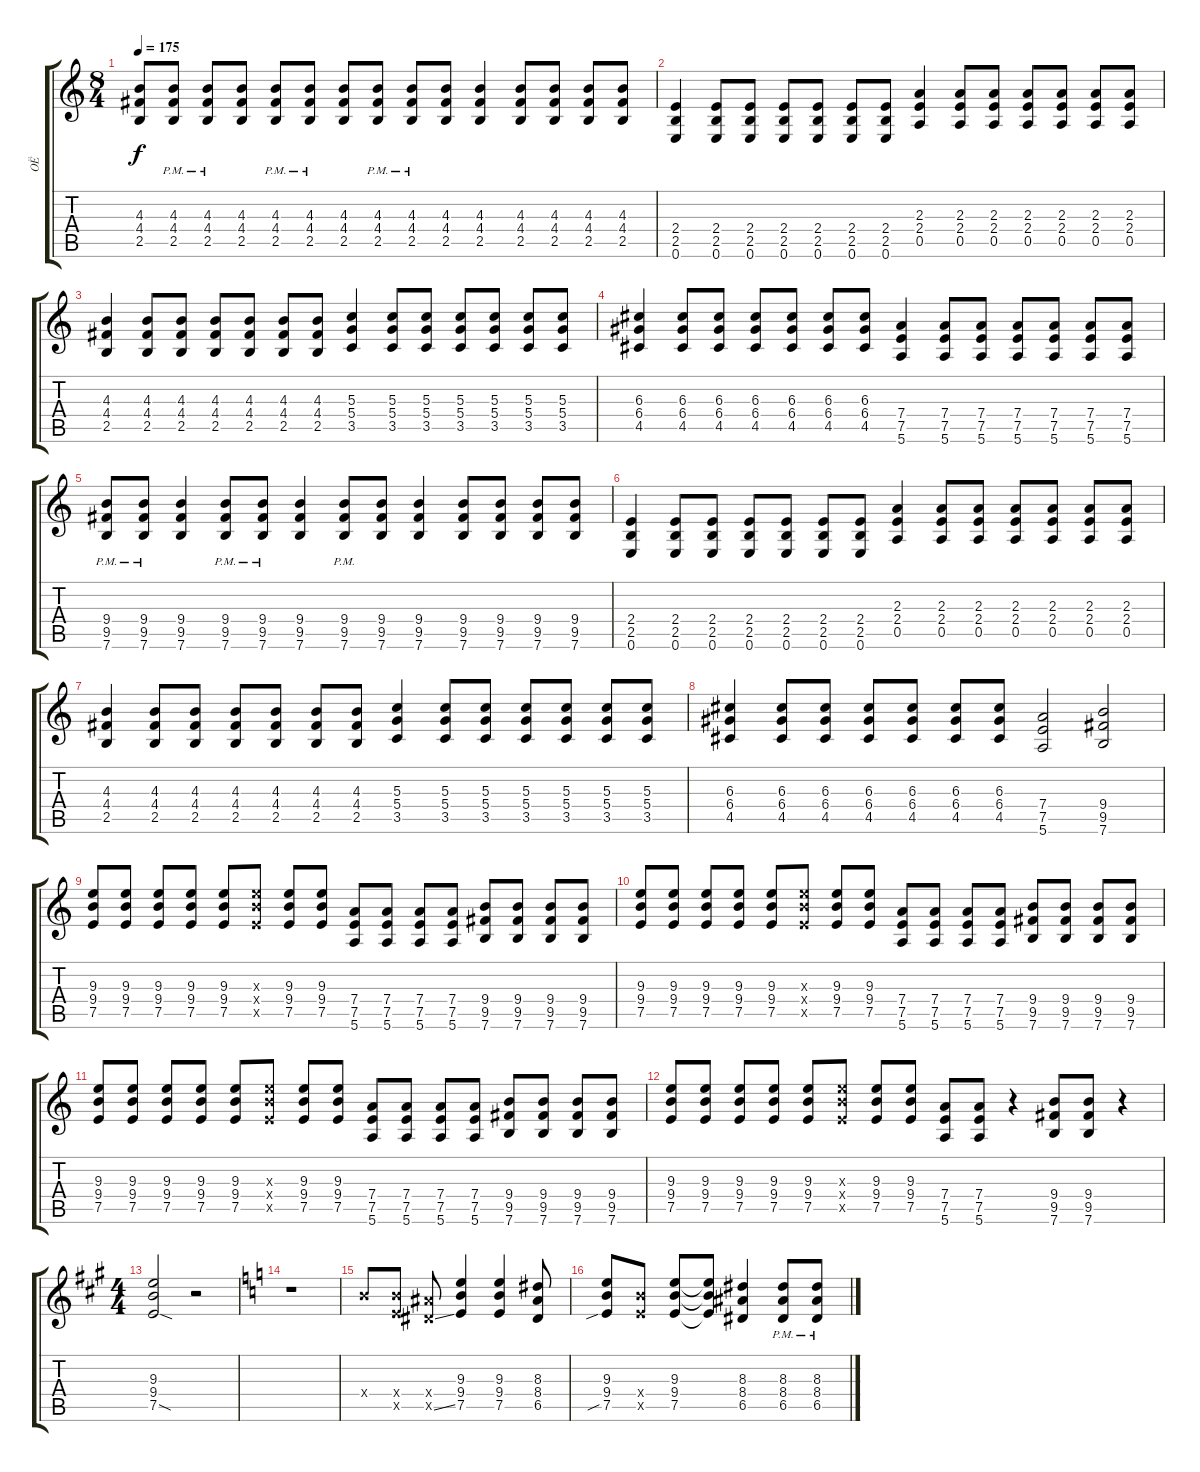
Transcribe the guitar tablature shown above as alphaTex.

\track ("ОЁ" "ОЁ") {instrument overdrivenguitar}
\staff {score tabs}
\tuning (E4 B3 G3 D3 A2 E2) {hide}
\ts (8 4)
\tempo 175
\clef g2
\ks c
(4.3 4.4 2.5).8{dy f} (4.3{pm} 4.4{pm} 2.5{pm}).8 (4.3{pm} 4.4{pm} 2.5{pm}).8 (4.3 4.4 2.5).8 (4.3{pm} 4.4{pm} 2.5{pm}).8 (4.3{pm} 4.4{pm} 2.5{pm}).8 (4.3 4.4 2.5).8 (4.3{pm} 4.4{pm} 2.5{pm}).8 (4.3{pm} 4.4{pm} 2.5{pm}).8 (4.3 4.4 2.5).8 (4.3 4.4 2.5).4 (4.3 4.4 2.5).8 (4.3 4.4 2.5).8 (4.3 4.4 2.5).8 (4.3 4.4 2.5).8 |
(2.4 2.5 0.6).4 (2.4 2.5 0.6).8 (2.4 2.5 0.6).8 (2.4 2.5 0.6).8 (2.4 2.5 0.6).8 (2.4 2.5 0.6).8 (2.4 2.5 0.6).8 (2.3 2.4 0.5).4 (2.3 2.4 0.5).8 (2.3 2.4 0.5).8 (2.3 2.4 0.5).8 (2.3 2.4 0.5).8 (2.3 2.4 0.5).8 (2.3 2.4 0.5).8 |
(4.3 4.4 2.5).4 (4.3 4.4 2.5).8 (4.3 4.4 2.5).8 (4.3 4.4 2.5).8 (4.3 4.4 2.5).8 (4.3 4.4 2.5).8 (4.3 4.4 2.5).8 (5.3 5.4 3.5).4 (5.3 5.4 3.5).8 (5.3 5.4 3.5).8 (5.3 5.4 3.5).8 (5.3 5.4 3.5).8 (5.3 5.4 3.5).8 (5.3 5.4 3.5).8 |
(6.3 6.4 4.5).4 (6.3 6.4 4.5).8 (6.3 6.4 4.5).8 (6.3 6.4 4.5).8 (6.3 6.4 4.5).8 (6.3 6.4 4.5).8 (6.3 6.4 4.5).8 (7.4 7.5 5.6).4 (7.4 7.5 5.6).8 (7.4 7.5 5.6).8 (7.4 7.5 5.6).8 (7.4 7.5 5.6).8 (7.4 7.5 5.6).8 (7.4 7.5 5.6).8 |
(9.4{pm} 9.5{pm} 7.6{pm}).8 (9.4{pm} 9.5{pm} 7.6{pm}).8 (9.4 9.5 7.6).4 (9.4{pm} 9.5{pm} 7.6{pm}).8 (9.4{pm} 9.5{pm} 7.6{pm}).8 (9.4 9.5 7.6).4 (9.4{pm} 9.5{pm} 7.6{pm}).8 (9.4 9.5 7.6).8 (9.4 9.5 7.6).4 (9.4 9.5 7.6).8 (9.4 9.5 7.6).8 (9.4 9.5 7.6).8 (9.4 9.5 7.6).8 |
(2.4 2.5 0.6).4 (2.4 2.5 0.6).8 (2.4 2.5 0.6).8 (2.4 2.5 0.6).8 (2.4 2.5 0.6).8 (2.4 2.5 0.6).8 (2.4 2.5 0.6).8 (2.3 2.4 0.5).4 (2.3 2.4 0.5).8 (2.3 2.4 0.5).8 (2.3 2.4 0.5).8 (2.3 2.4 0.5).8 (2.3 2.4 0.5).8 (2.3 2.4 0.5).8 |
(4.3 4.4 2.5).4 (4.3 4.4 2.5).8 (4.3 4.4 2.5).8 (4.3 4.4 2.5).8 (4.3 4.4 2.5).8 (4.3 4.4 2.5).8 (4.3 4.4 2.5).8 (5.3 5.4 3.5).4 (5.3 5.4 3.5).8 (5.3 5.4 3.5).8 (5.3 5.4 3.5).8 (5.3 5.4 3.5).8 (5.3 5.4 3.5).8 (5.3 5.4 3.5).8 |
(6.3 6.4 4.5).4 (6.3 6.4 4.5).8 (6.3 6.4 4.5).8 (6.3 6.4 4.5).8 (6.3 6.4 4.5).8 (6.3 6.4 4.5).8 (6.3 6.4 4.5).8 (7.4 7.5 5.6).2 (9.4 9.5 7.6).2 |
(9.3 9.4 7.5).8 (9.3 9.4 7.5).8 (9.3 9.4 7.5).8 (9.3 9.4 7.5).8 (9.3 9.4 7.5).8 (9.3{x} 9.4{x} 7.5{x}).8 (9.3 9.4 7.5).8 (9.3 9.4 7.5).8 (7.4 7.5 5.6).8 (7.4 7.5 5.6).8 (7.4 7.5 5.6).8 (7.4 7.5 5.6).8 (9.4 9.5 7.6).8 (9.4 9.5 7.6).8 (9.4 9.5 7.6).8 (9.4 9.5 7.6).8 |
(9.3 9.4 7.5).8 (9.3 9.4 7.5).8 (9.3 9.4 7.5).8 (9.3 9.4 7.5).8 (9.3 9.4 7.5).8 (9.3{x} 9.4{x} 7.5{x}).8 (9.3 9.4 7.5).8 (9.3 9.4 7.5).8 (7.4 7.5 5.6).8 (7.4 7.5 5.6).8 (7.4 7.5 5.6).8 (7.4 7.5 5.6).8 (9.4 9.5 7.6).8 (9.4 9.5 7.6).8 (9.4 9.5 7.6).8 (9.4 9.5 7.6).8 |
(9.3 9.4 7.5).8 (9.3 9.4 7.5).8 (9.3 9.4 7.5).8 (9.3 9.4 7.5).8 (9.3 9.4 7.5).8 (9.3{x} 9.4{x} 7.5{x}).8 (9.3 9.4 7.5).8 (9.3 9.4 7.5).8 (7.4 7.5 5.6).8 (7.4 7.5 5.6).8 (7.4 7.5 5.6).8 (7.4 7.5 5.6).8 (9.4 9.5 7.6).8 (9.4 9.5 7.6).8 (9.4 9.5 7.6).8 (9.4 9.5 7.6).8 |
(9.3 9.4 7.5).8 (9.3 9.4 7.5).8 (9.3 9.4 7.5).8 (9.3 9.4 7.5).8 (9.3 9.4 7.5).8 (9.3{x} 9.4{x} 7.5{x}).8 (9.3 9.4 7.5).8 (9.3 9.4 7.5).8 (7.4 7.5 5.6).8 (7.4 7.5 5.6).8 r.4 (9.4 9.5 7.6).8 (9.4 9.5 7.6).8 r.4 |
\ts (4 4)
\ks a
(9.3 9.4 7.5{sod}).2 r.2 |
\ks c
r.1 |
9.4{x}.8 (9.4{x} 7.5{x}).8 (8.4{x} 6.5{ss x}).8 (9.3 9.4 7.5).4 (9.3 9.4 7.5).4 (8.3 8.4 6.5).8 |
(9.3 9.4 7.5{sib}).8 (9.4{x} 7.5{x}).8 (9.3 9.4 7.5).8 (9.3{t} 9.4{t} 7.5{t}).8 (8.3 8.4 6.5).4 (8.3 8.4{pm} 6.5{pm}).8 (8.3 8.4{pm} 6.5{pm}).8
